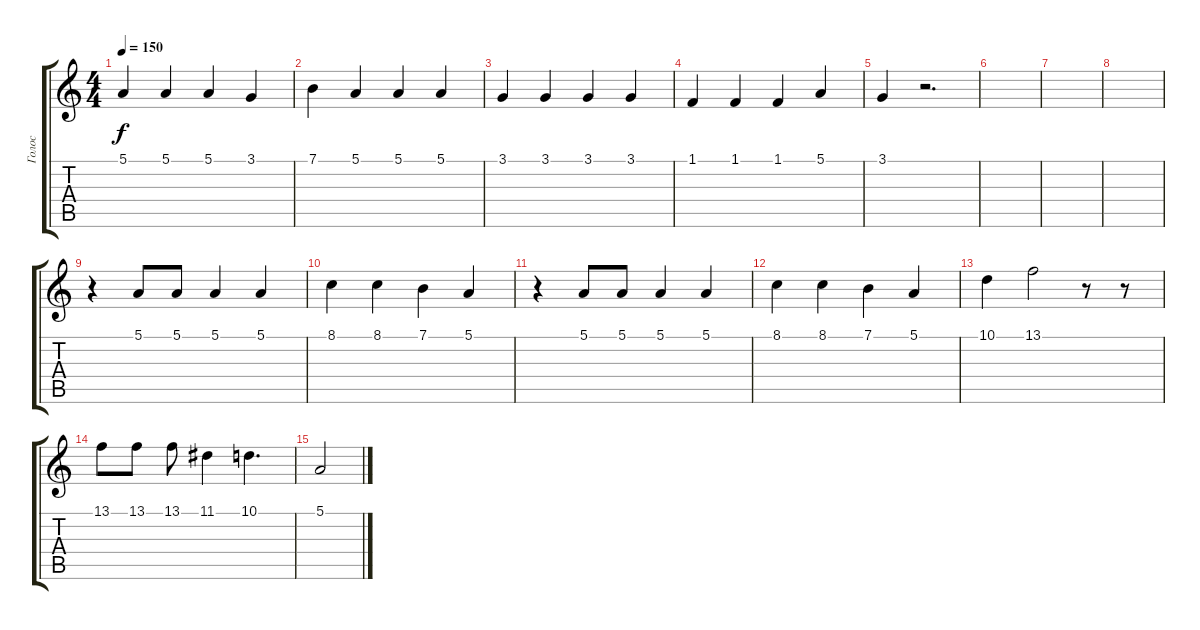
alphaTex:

\track ("Голос" "Голос") {instrument lead3calliope}
\staff {score tabs}
\tuning (E4 B3 G3 D3 A2 E2) {hide}
\ts (4 4)
\tempo 150
\clef g2
\ks c
5.1.4{dy f} 5.1.4 5.1.4 3.1.4 |
7.1.4 5.1.4 5.1.4 5.1.4 |
3.1.4 3.1.4 3.1.4 3.1.4 |
1.1.4 1.1.4 1.1.4 5.1.4 |
3.1.4 r.2{d} |
|
|
|
r.4 5.1.8 5.1.8 5.1.4 5.1.4 |
8.1.4 8.1.4 7.1.4 5.1.4 |
r.4 5.1.8 5.1.8 5.1.4 5.1.4 |
8.1.4 8.1.4 7.1.4 5.1.4 |
10.1.4 13.1.2 r.8 r.8 |
13.1.8 13.1.8 13.1.8 11.1.4 10.1.4{d} |
5.1.2
